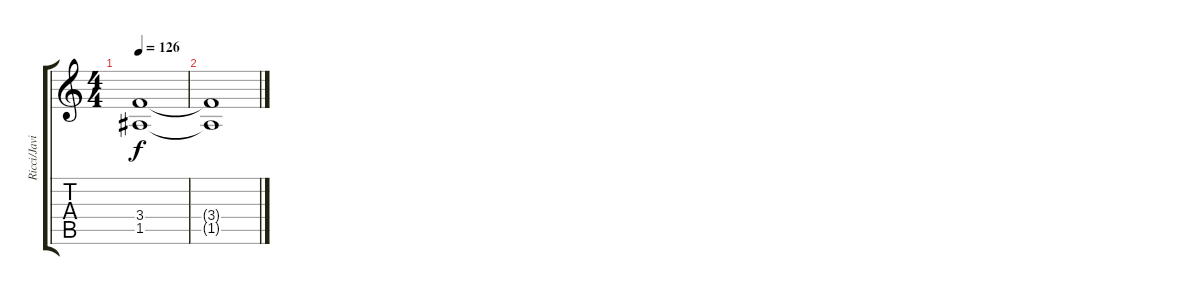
\track ("Ricci/Javi" "Ricci/Javi") {instrument overdrivenguitar}
\staff {score tabs}
\tuning (E4 B3 G3 D3 A2 D2) {hide}
\ts (4 4)
\tempo 126
\clef g2
\ks c
(3.4{t} 1.5{t}).1{dy f} |
(3.4{t} 1.5{t}).1
